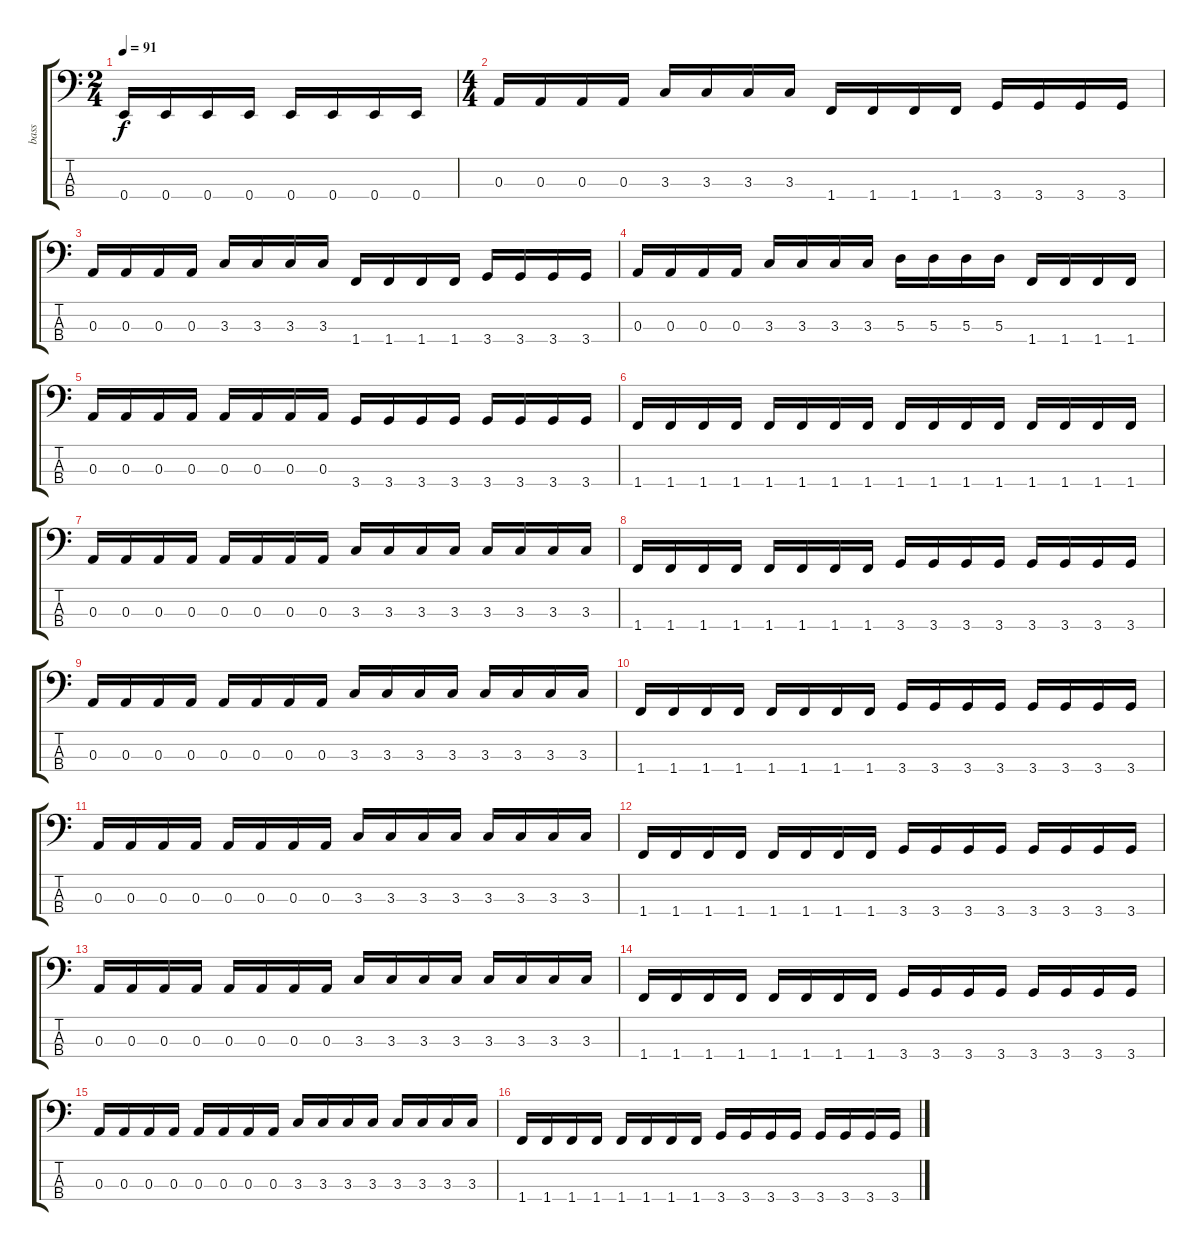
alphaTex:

\track ("bass" "bass") {instrument electricbasspick}
\staff {score tabs}
\tuning (G2 D2 A1 E1) {hide}
\ts (2 4)
\tempo 91
\clef f4
\ks c
0.4.16{dy f} 0.4.16 0.4.16 0.4.16 0.4.16 0.4.16 0.4.16 0.4.16 |
\ts (4 4)
0.3.16 0.3.16 0.3.16 0.3.16 3.3.16 3.3.16 3.3.16 3.3.16 1.4.16 1.4.16 1.4.16 1.4.16 3.4.16 3.4.16 3.4.16 3.4.16 |
0.3.16 0.3.16 0.3.16 0.3.16 3.3.16 3.3.16 3.3.16 3.3.16 1.4.16 1.4.16 1.4.16 1.4.16 3.4.16 3.4.16 3.4.16 3.4.16 |
0.3.16 0.3.16 0.3.16 0.3.16 3.3.16 3.3.16 3.3.16 3.3.16 5.3.16 5.3.16 5.3.16 5.3.16 1.4.16 1.4.16 1.4.16 1.4.16 |
0.3.16 0.3.16 0.3.16 0.3.16 0.3.16 0.3.16 0.3.16 0.3.16 3.4.16 3.4.16 3.4.16 3.4.16 3.4.16 3.4.16 3.4.16 3.4.16 |
1.4.16 1.4.16 1.4.16 1.4.16 1.4.16 1.4.16 1.4.16 1.4.16 1.4.16 1.4.16 1.4.16 1.4.16 1.4.16 1.4.16 1.4.16 1.4.16 |
0.3.16 0.3.16 0.3.16 0.3.16 0.3.16 0.3.16 0.3.16 0.3.16 3.3.16 3.3.16 3.3.16 3.3.16 3.3.16 3.3.16 3.3.16 3.3.16 |
1.4.16 1.4.16 1.4.16 1.4.16 1.4.16 1.4.16 1.4.16 1.4.16 3.4.16 3.4.16 3.4.16 3.4.16 3.4.16 3.4.16 3.4.16 3.4.16 |
0.3.16 0.3.16 0.3.16 0.3.16 0.3.16 0.3.16 0.3.16 0.3.16 3.3.16 3.3.16 3.3.16 3.3.16 3.3.16 3.3.16 3.3.16 3.3.16 |
1.4.16 1.4.16 1.4.16 1.4.16 1.4.16 1.4.16 1.4.16 1.4.16 3.4.16 3.4.16 3.4.16 3.4.16 3.4.16 3.4.16 3.4.16 3.4.16 |
0.3.16 0.3.16 0.3.16 0.3.16 0.3.16 0.3.16 0.3.16 0.3.16 3.3.16 3.3.16 3.3.16 3.3.16 3.3.16 3.3.16 3.3.16 3.3.16 |
1.4.16 1.4.16 1.4.16 1.4.16 1.4.16 1.4.16 1.4.16 1.4.16 3.4.16 3.4.16 3.4.16 3.4.16 3.4.16 3.4.16 3.4.16 3.4.16 |
0.3.16 0.3.16 0.3.16 0.3.16 0.3.16 0.3.16 0.3.16 0.3.16 3.3.16 3.3.16 3.3.16 3.3.16 3.3.16 3.3.16 3.3.16 3.3.16 |
1.4.16 1.4.16 1.4.16 1.4.16 1.4.16 1.4.16 1.4.16 1.4.16 3.4.16 3.4.16 3.4.16 3.4.16 3.4.16 3.4.16 3.4.16 3.4.16 |
0.3.16 0.3.16 0.3.16 0.3.16 0.3.16 0.3.16 0.3.16 0.3.16 3.3.16 3.3.16 3.3.16 3.3.16 3.3.16 3.3.16 3.3.16 3.3.16 |
1.4.16 1.4.16 1.4.16 1.4.16 1.4.16 1.4.16 1.4.16 1.4.16 3.4.16 3.4.16 3.4.16 3.4.16 3.4.16 3.4.16 3.4.16 3.4.16
